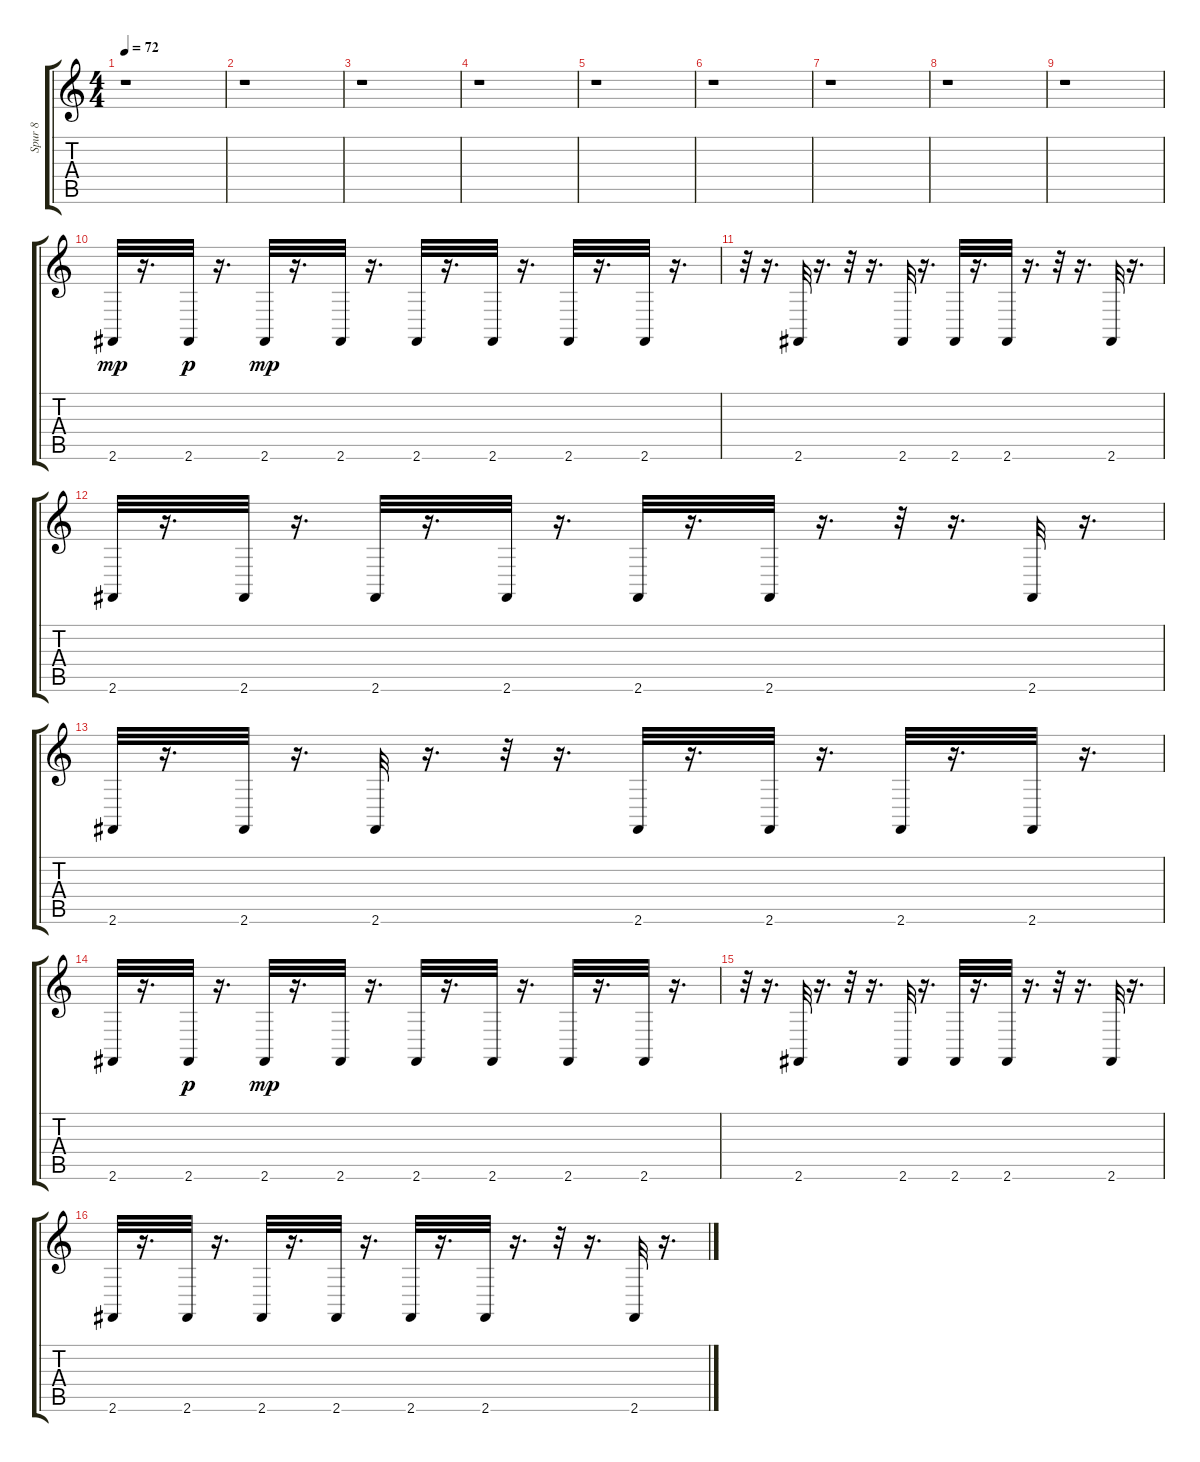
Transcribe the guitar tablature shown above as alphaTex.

\track ("Spur 8" "Spur 8") {instrument tinklebell}
\staff {score tabs}
\tuning (E4 B3 G3 D3 A2 E2) {hide}
\ts (4 4)
\tempo 72
\clef g2
\ks c
r.1{dy mp} |
r.1 |
r.1 |
r.1 |
r.1 |
r.1 |
r.1 |
r.1 |
r.1 |
2.6.32{instrument acousticbass} r.16{d} 2.6.32{dy p} r.16{d} 2.6.32{dy mp} r.16{d} 2.6.32 r.16{d} 2.6.32 r.16{d} 2.6.32 r.16{d} 2.6.32 r.16{d} 2.6.32 r.16{d} |
r.32 r.16{d} 2.6.32 r.16{d} r.32 r.16{d} 2.6.32 r.16{d} 2.6.32 r.16{d} 2.6.32 r.16{d} r.32 r.16{d} 2.6.32 r.16{d} |
2.6.32 r.16{d} 2.6.32 r.16{d} 2.6.32 r.16{d} 2.6.32 r.16{d} 2.6.32 r.16{d} 2.6.32 r.16{d} r.32 r.16{d} 2.6.32 r.16{d} |
2.6.32 r.16{d} 2.6.32 r.16{d} 2.6.32 r.16{d} r.32 r.16{d} 2.6.32 r.16{d} 2.6.32 r.16{d} 2.6.32 r.16{d} 2.6.32 r.16{d} |
2.6.32 r.16{d} 2.6.32{dy p} r.16{d} 2.6.32{dy mp} r.16{d} 2.6.32 r.16{d} 2.6.32 r.16{d} 2.6.32 r.16{d} 2.6.32 r.16{d} 2.6.32 r.16{d} |
r.32 r.16{d} 2.6.32 r.16{d} r.32 r.16{d} 2.6.32 r.16{d} 2.6.32 r.16{d} 2.6.32 r.16{d} r.32 r.16{d} 2.6.32 r.16{d} |
2.6.32 r.16{d} 2.6.32 r.16{d} 2.6.32 r.16{d} 2.6.32 r.16{d} 2.6.32 r.16{d} 2.6.32 r.16{d} r.32 r.16{d} 2.6.32 r.16{d}
